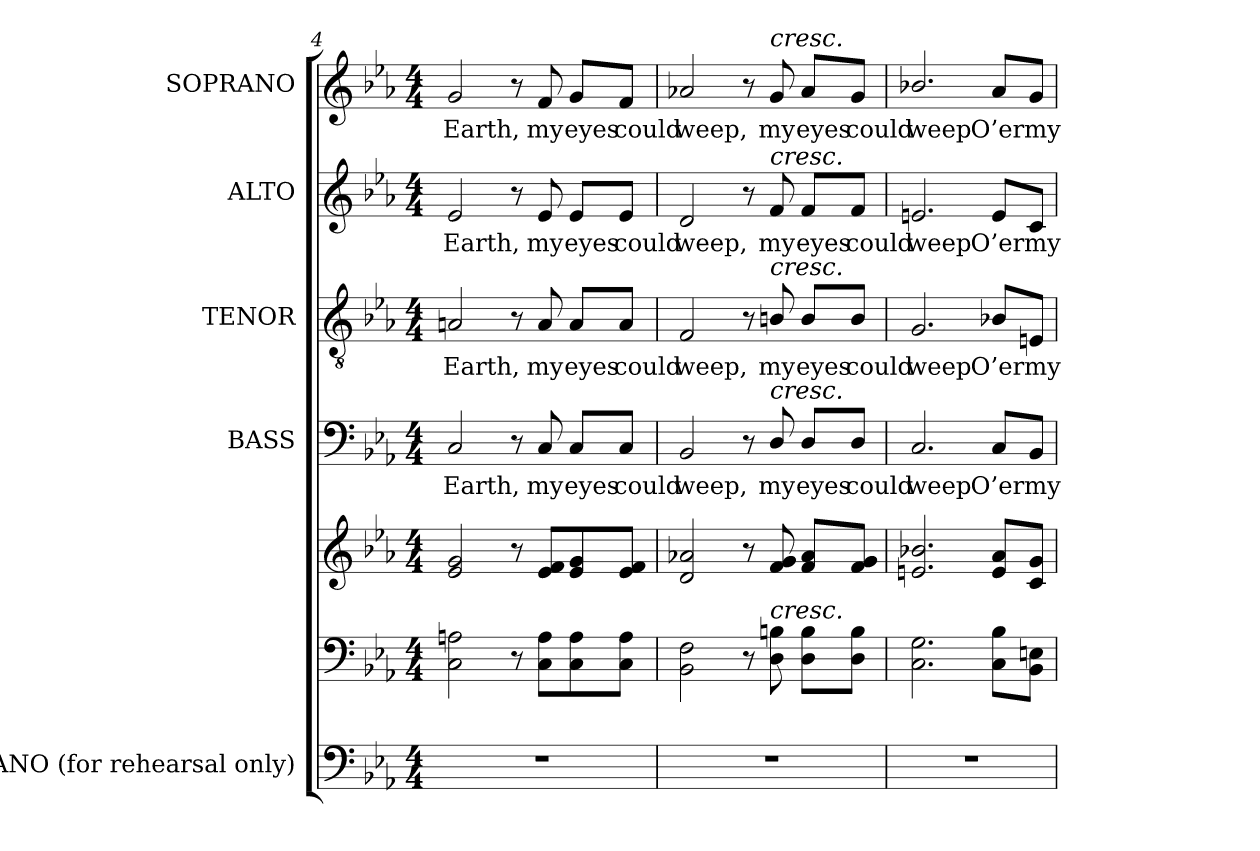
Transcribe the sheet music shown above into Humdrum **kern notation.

**kern	**kern	**kern	**kern	**text	**kern	**text	**kern	**text	**kern	**text
*part5	*part5	*part5	*part4	*part4	*part3	*part3	*part2	*part2	*part1	*part1
*staff7	*staff6	*staff5	*staff4	*staff4	*staff3	*staff3	*staff2	*staff2	*staff1	*staff1
*I"PIANO (for rehearsal only)	*	*	*I"BASS	*	*I"TENOR	*	*I"ALTO	*	*I"SOPRANO	*
*I'Pno.	*	*	*I'B.	*	*I'T.	*	*I'A.	*	*I'S.	*
*clefF4	*clefF4	*clefG2	*clefF4	*	*clefGv2	*	*clefG2	*	*clefG2	*
*	*	*	*	*	*ITrd7c12	*	*	*	*	*
*k[b-e-a-]	*k[b-e-a-]	*k[b-e-a-]	*k[b-e-a-]	*	*k[b-e-a-]	*	*k[b-e-a-]	*	*k[b-e-a-]	*
*E-:	*E-:	*E-:	*E-:	*	*E-:	*	*E-:	*	*E-:	*
*M4/4	*M4/4	*M4/4	*M4/4	*	*M4/4	*	*M4/4	*	*M4/4	*
=4	=4	=4	=4	=4	=4	=4	=4	=4	=4	=4
!	!	!	!	!LO:LY:b:color=#000000	!	!	!	!	!	!
!	!	!	!	!	!	!LO:LY:b:color=#000000	!	!	!	!
!	!	!	!	!	!	!	!	!LO:LY:b:color=#000000	!	!
!	!	!	!	!	!	!	!	!	!	!LO:LY:b:color=#000000
1r	2Ci\ 2Ani	2e-i/ 2gi	2Ci/	Earth,	2AAni/	Earth,	2e-i/	Earth,	2gi/	Earth,
.	8r	8r	8r	.	8r	.	8r	.	8r	.
!	!	!	!	!LO:LY:b:color=#000000	!	!	!	!	!	!
!	!	!	!	!	!	!LO:LY:b:color=#000000	!	!	!	!
!	!	!	!	!	!	!	!	!LO:LY:b:color=#000000	!	!
!	!	!	!	!	!	!	!	!	!	!LO:LY:b:color=#000000
.	8Ci\ 8AiL	8e-i/ 8fiL	8Ci/	my	8AAi/	my	8e-i/	my	8fi/	my
!	!	!	!	!LO:LY:b:color=#000000	!	!	!	!	!	!
!	!	!	!	!	!	!LO:LY:b:color=#000000	!	!	!	!
!	!	!	!	!	!	!	!	!LO:LY:b:color=#000000	!	!
!	!	!	!	!	!	!	!	!	!	!LO:LY:b:color=#000000
.	8Ci\ 8Ai	8e-i/ 8gi	8Ci/L	eyes	8AAi/L	eyes	8e-i/L	eyes	8gi/L	eyes
!	!	!	!	!LO:LY:b:color=#000000	!	!	!	!	!	!
!	!	!	!	!	!	!LO:LY:b:color=#000000	!	!	!	!
!	!	!	!	!	!	!	!	!LO:LY:b:color=#000000	!	!
!	!	!	!	!	!	!	!	!	!	!LO:LY:b:color=#000000
.	8Ci\ 8AiJ	8e-i/ 8fiJ	8Ci/J	could	8AAi/J	could	8e-i/J	could	8fi/J	could
!!LO:LB:g=z
=5	=5	=5	=5	=5	=5	=5	=5	=5	=5	=5
*stria0	*	*	*	*	*	*	*	*	*	*
!	!	!	!	!LO:LY:b:color=#000000	!	!	!	!	!	!
!	!	!	!	!	!	!LO:LY:b:color=#000000	!	!	!	!
!	!	!	!	!	!	!	!	!LO:LY:b:color=#000000	!	!
!	!	!	!	!	!	!	!	!	!	!LO:LY:b:color=#000000
1r	2BB-i\ 2Fi	2di/ 2a-Xi	2BB-i/	weep,	2FFi/	weep,	2di/	weep,	2a-Xi/	weep,
.	8r	8r	8r	.	8r	.	8r	.	8r	.
!	!	!	!	!LO:LY:b:color=#000000	!	!	!	!	!	!
!	!	!	!	!	!	!LO:LY:b:color=#000000	!	!	!	!
!	!	!	!	!	!	!	!	!LO:LY:b:color=#000000	!	!
!	!	!	!	!	!	!	!	!	!LO:TX:a:i:t=cresc.	!
!	!	!	!	!	!	!	!LO:TX:a:i:t=cresc.	!	!	!
!	!	!	!	!	!LO:TX:a:i:t=cresc.	!	!	!	!	!
!	!	!	!LO:TX:a:i:t=cresc.	!	!	!	!	!	!	!
!	!LO:TX:a:i:t=cresc.	!	!	!	!	!	!	!	!	!
!	!	!	!	!	!	!	!	!	!	!LO:LY:b:color=#000000
.	8Di\ 8Bni	8fi/ 8gi	8Di/	my	8BBni/	my	8fi/	my	8gi/	my
!	!	!	!	!LO:LY:b:color=#000000	!	!	!	!	!	!
!	!	!	!	!	!	!LO:LY:b:color=#000000	!	!	!	!
!	!	!	!	!	!	!	!	!LO:LY:b:color=#000000	!	!
!	!	!	!	!	!	!	!	!	!	!LO:LY:b:color=#000000
.	8Di\ 8BiL	8fi/ 8a-iL	8Di/L	eyes	8BBi/L	eyes	8fi/L	eyes	8a-i/L	eyes
!	!	!	!	!LO:LY:b:color=#000000	!	!	!	!	!	!
!	!	!	!	!	!	!LO:LY:b:color=#000000	!	!	!	!
!	!	!	!	!	!	!	!	!LO:LY:b:color=#000000	!	!
!	!	!	!	!	!	!	!	!	!	!LO:LY:b:color=#000000
.	8Di\ 8BiJ	8fi/ 8giJ	8Di/J	could	8BBi/J	could	8fi/J	could	8gi/J	could
=6	=6	=6	=6	=6	=6	=6	=6	=6	=6	=6
!	!	!	!	!LO:LY:b:color=#000000	!	!	!	!	!	!
!	!	!	!	!	!	!LO:LY:b:color=#000000	!	!	!	!
!	!	!	!	!	!	!	!	!LO:LY:b:color=#000000	!	!
!	!	!	!	!	!	!	!	!	!	!LO:LY:b:color=#000000
1r	2.Ci\ 2.Gi	2.eni/ 2.b-Xi	2.Ci/	weep	2.GGi/	weep	2.eni/	weep	2.b-Xi/	weep
!	!	!	!	!LO:LY:b:color=#000000	!	!	!	!	!	!
!	!	!	!	!	!	!LO:LY:b:color=#000000	!	!	!	!
!	!	!	!	!	!	!	!	!LO:LY:b:color=#000000	!	!
!	!	!	!	!	!	!	!	!	!	!LO:LY:b:color=#000000
.	8Ci\ 8B-iL	8ei/ 8a-iL	8Ci/L	O’er	8BB-Xi/L	O’er	8ei/L	O’er	8a-i/L	O’er
!	!	!	!	!LO:LY:b:color=#000000	!	!	!	!	!	!
!	!	!	!	!	!	!LO:LY:b:color=#000000	!	!	!	!
!	!	!	!	!	!	!	!	!LO:LY:b:color=#000000	!	!
!	!	!	!	!	!	!	!	!	!	!LO:LY:b:color=#000000
.	8BB-i\ 8EniJ	8ci/ 8giJ	8BB-i/J	my	8EEni/J	my	8ci/J	my	8gi/J	my
=	=	=	=	=	=	=	=	=	=	=
*-	*-	*-	*-	*-	*-	*-	*-	*-	*-	*-
